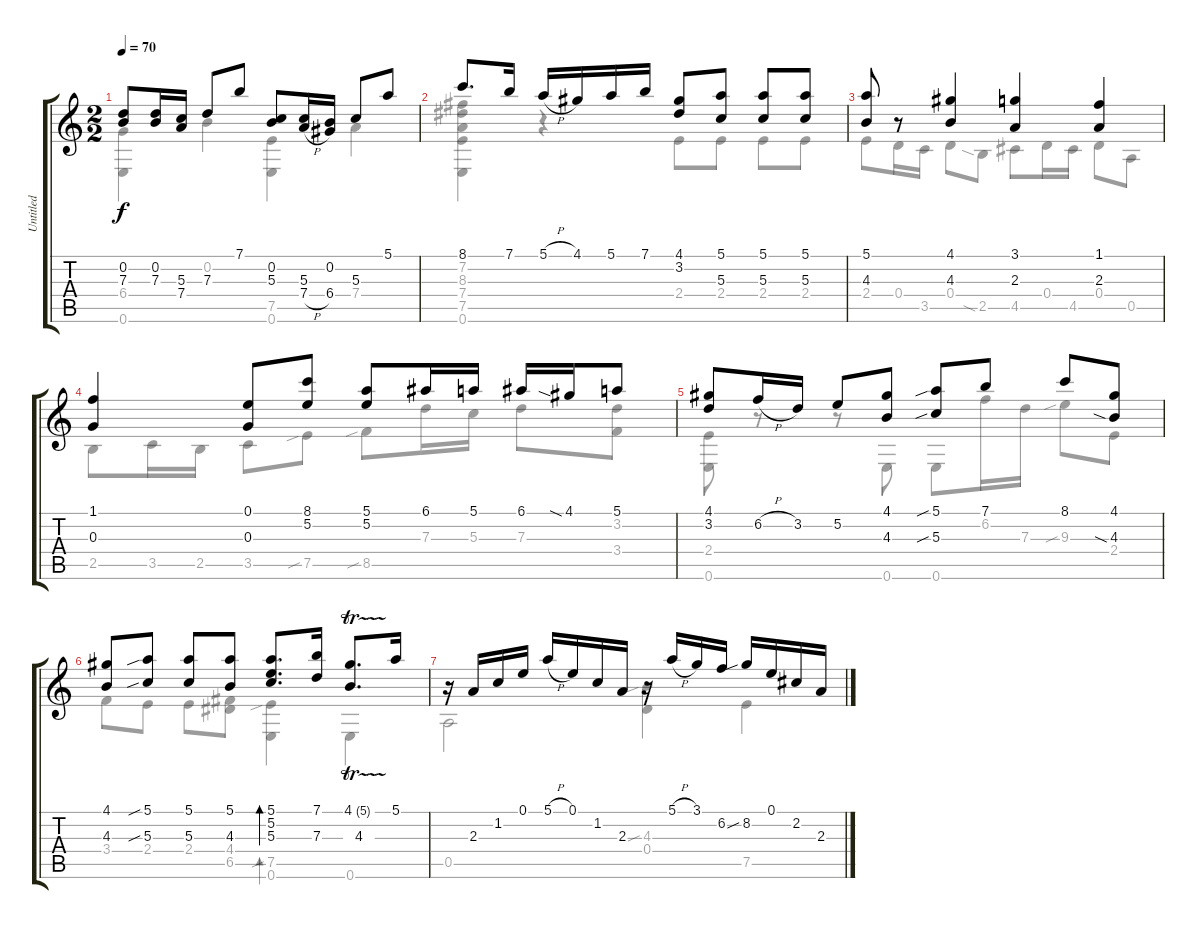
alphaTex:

\track ("Untitled" "Untitled") {instrument acousticguitarnylon}
\staff {score tabs}
\tuning (E4 B3 G3 D3 A2 E2) {hide}
\voice
\ts (2 2)
\tempo 70
\clef g2
\ks c
(0.2 7.3).8{dy f} (0.2 7.3).16 (5.3 7.4).16 7.3.8 7.1.8 (0.2 5.3).8 (5.3 7.4{h}).16 (0.2 6.4).16 5.3.8 5.1.8 |
8.1.8{d} 7.1.16 5.1{h}.16 4.1.16 5.1.16 7.1.16 (4.1 3.2).8 (5.1 5.3).8 (5.1 5.3).8 (5.1 5.3).8 |
(5.1 4.3).8 r.8 (4.1 4.3).4 (3.1 2.3).4 (1.1 2.3).4 |
(1.1 0.3).4 (0.1 0.3).8 (8.1 5.2).8 (5.1 5.2).8 6.1.16 5.1.16 6.1.16 4.1{sia}.16 5.1.8 |
(4.1 3.2).8 6.2{h}.16 3.2.16 5.2.8 (4.1 4.3).8 (5.1{sib} 5.3{sib}).8 7.1.8 8.1.8 (4.1 4.3{sia}).8 |
(4.1 4.3).8 (5.1{sib} 5.3{sib}).8 (5.1 5.3).8 (5.1 4.3).8 (5.1 5.2 5.3).8{d bd 30} (7.1 7.3).16 (4.1{tr (5 32)} 4.3).8{d} 5.1.16 |
r.16 2.3.16 1.2.16 0.1.16 5.1{h}.16 0.1.16 1.2.16 2.3.16 r.16 5.1{h}.16 3.1.16 6.2.16 8.2{sib}.16 0.1.16 2.2.16 2.3.16
\voice
\clef g2
\ottava regular
\simile none
\ks c
(6.4 0.6).4{dy f} 0.2.4 (7.5 0.6).4 7.4.4 |
(7.2 8.3 7.4 7.5 0.6).4 r.4 2.4.8 2.4.8 2.4.8 2.4.8 |
2.4.8 0.4.16 3.5.16 0.4.8 2.5{sia}.8 4.5.8 0.4.16 4.5.16 0.4.8 0.5.8 |
2.5.8 3.5.16 2.5.16 3.5.8 7.5{sib}.8 8.5{sib}.8 7.3.16 5.3.16 7.3.8 (3.2 3.4).8 |
(2.4 0.6).8 r.8 r.8 0.6.8 0.6.8 6.2.16 7.3.16 9.3{sib}.8 2.4.8 |
3.4.8 2.4.8 2.4.8 (4.4 6.5).8 (7.5{sib} 0.6).4{bd 30} 0.6.4 |
0.5.2 (4.3{sib} 0.4).4 7.5.4
